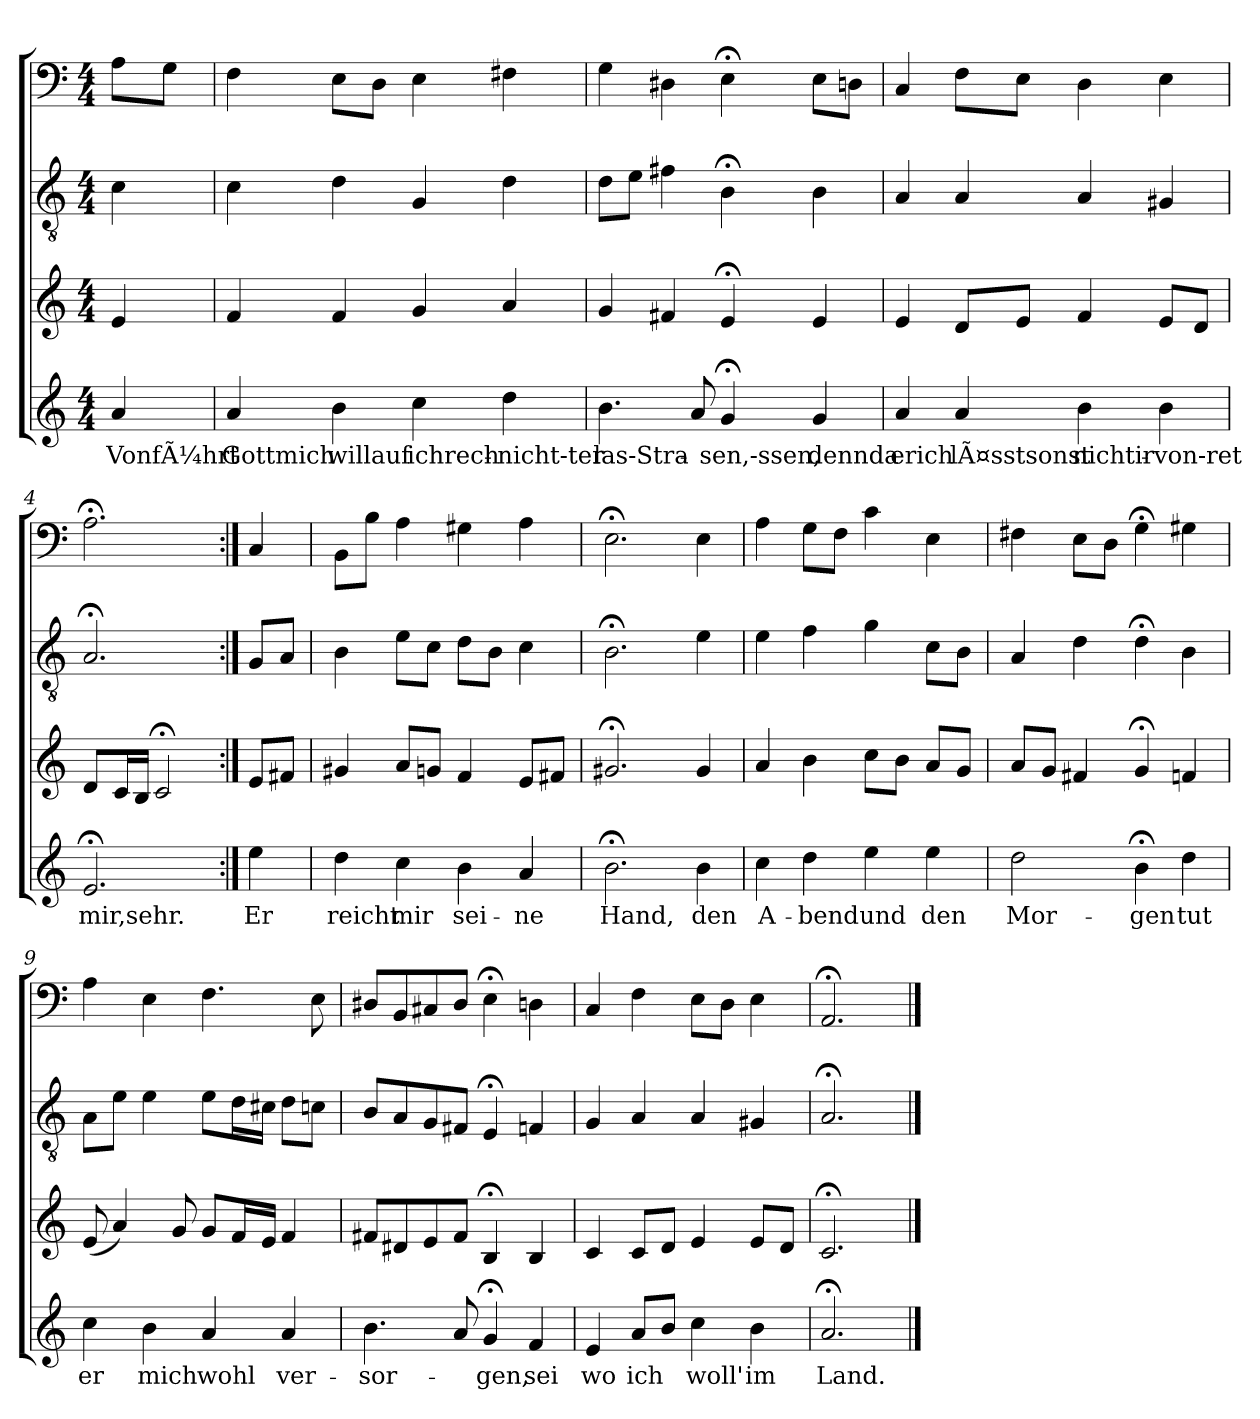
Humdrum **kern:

**kern	**text	**kern	**kern	**kern
*part4	*part4	*part3	*part2	*part1
*staff4	*staff4	*staff3	*staff2	*staff1
*clefG2	*	*clefG2	*clefGv2	*clefF4
*k[]	*	*k[]	*k[]	*k[]
*a:	*	*a:	*a:	*a:
*M4/4	*	*M4/4	*M4/4	*M4/4
=	=	=	=	=
4a	VonfÃ¼hrt	4e	4c	8AL
.	.	.	.	8GJ
=1	=1	=1	=1	=1
4a	Gottmich	4f	4c	4F
4b	willauf	4f	4d	8EL
.	.	.	.	8DJ
4cc	ichrech-	4g	4G	4E
4dd	nicht-ter	4a	4d	4F#X
=2	=2	=2	=2	=2
4.b	las-Stra-	4g	8dL	4G
.	.	.	8eJ	.
.	.	4f#X	4f#X	4D#X
8a	.	.	.	.
4g;<	-sen,-ssen,	4e;<	4B;<	4E;<
4g	dennda	4e	4B	8EL
.	.	.	.	8DnJ
=3	=3	=3	=3	=3
4a	erich	4e	4A	4C
4a	lÃ¤sstsonst	8dL	4A	8FL
.	.	8eJ	.	8EJ
4b	nichtir-	4f	4A	4D
4b	von-ret	8eL	4G#X	4E
.	.	8dJ	.	.
=4	=4	=4	=4	=4
2.e;<	mir,sehr.	8dL	2.A;<	2.A;<
.	.	16cL	.	.
.	.	16BJJ	.	.
.	.	2c;<	.	.
=:|!	=:|!	=:|!	=:|!	=:|!
4ee	Er	8eL	8GL	4C
.	.	8f#XJ	8AJ	.
=5	=5	=5	=5	=5
4dd	reicht	4g#X	4B	8BBL
.	.	.	.	8BJ
4cc	mir	8aL	8eL	4A
.	.	8gnJ	8cJ	.
4b	sei-	4f	8dL	4G#X
.	.	.	8BJ	.
4a	-ne	8eL	4c	4A
.	.	8f#XJ	.	.
=6	=6	=6	=6	=6
2.b;<	Hand,	2.g#X;<	2.B;<	2.E;<
4b	den	4g#	4e	4E
=7	=7	=7	=7	=7
4cc	A-	4a	4e	4A
4dd	-bend	4b	4f	8GL
.	.	.	.	8FJ
4ee	und	8ccL	4g	4c
.	.	8bJ	.	.
4ee	den	8aL	8cL	4E
.	.	8gJ	8BJ	.
=8	=8	=8	=8	=8
2dd	Mor-	8aL	4A	4F#X
.	.	8gJ	.	.
.	.	4f#X	4d	8EL
.	.	.	.	8DJ
4b;<	-gen	4g;<	4d;<	4G;<
4dd	tut	4fn	4B	4G#X
=9	=9	=9	=9	=9
4cc	er	(8e	8AL	4A
.	.	4a)	8eJ	.
4b	mich	.	4e	4E
.	.	8g	.	.
4a	wohl	8gL	8eL	4.F
.	.	16fL	16dL	.
.	.	16eJJ	16c#XJJ	.
4a	ver-	4f	8dL	.
.	.	.	8cnJ	8E
=10	=10	=10	=10	=10
4.b	-sor-	8f#XL	8BL	8D#XL
.	.	8d#X	8A	8BB
.	.	8e	8G	8C#X
8a	.	8f#J	8F#XJ	8D#J
4g;<	-gen,	4B;<	4E;<	4E;<
4f	sei	4B	4Fn	4Dn
=11	=11	=11	=11	=11
4e	wo	4c	4G	4C
8aL	ich	8cL	4A	4F
8bJ	.	8dJ	.	.
4cc	woll'	4e	4A	8EL
.	.	.	.	8DJ
4b	im	8eL	4G#X	4E
.	.	8dJ	.	.
=12	=12	=12	=12	=12
2.a;<	Land.	2.c;<	2.A;<	2.AA;<
==	==	==	==	==
*-	*-	*-	*-	*-
